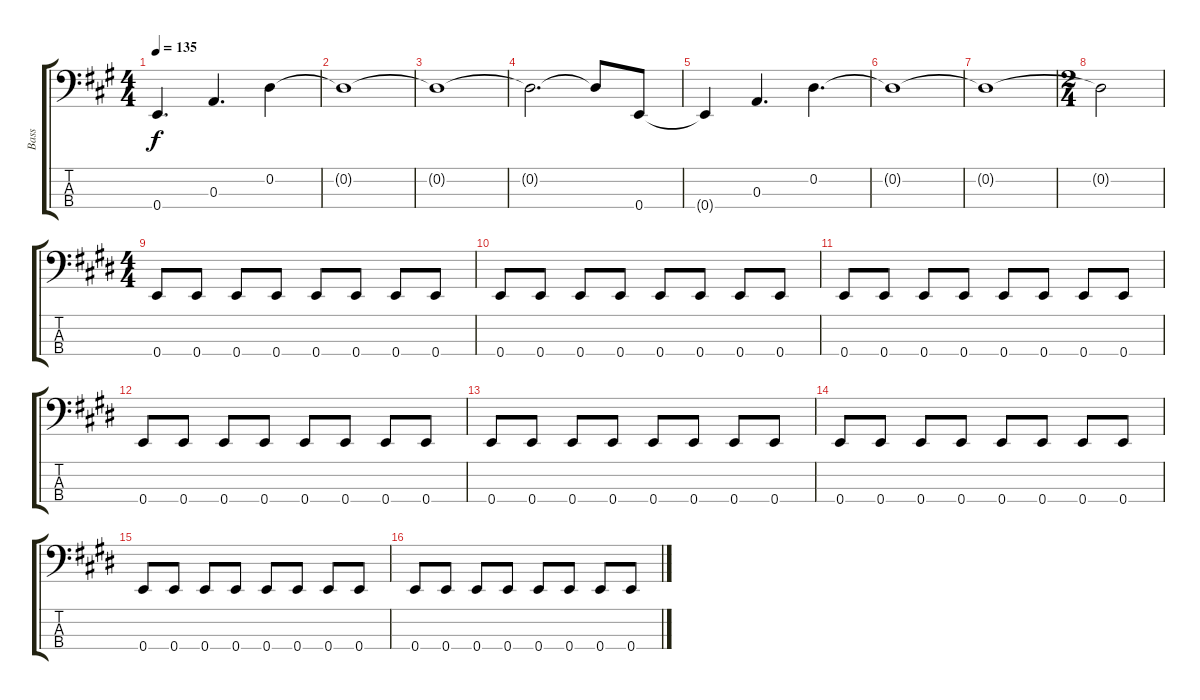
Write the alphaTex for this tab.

\track ("Bass" "Bass") {instrument electricbassfinger}
\staff {score tabs}
\tuning (G2 D2 A1 E1) {hide}
\ts (4 4)
\tempo 135
\clef f4
\ks a
0.4.4{d dy f instrument electricbassfinger} 0.3.4{d} 0.2.4 |
0.2{t}.1 |
0.2{t}.1 |
0.2{t}.2{d} 0.2{t}.8 0.4.8 |
0.4{t}.4 0.3.4{d} 0.2.4{d} |
0.2{t}.1 |
0.2{t}.1 |
\ts (2 4)
0.2{t}.2 |
\ts (4 4)
\ks e
0.4.8 0.4.8 0.4.8 0.4.8 0.4.8 0.4.8 0.4.8 0.4.8 |
0.4.8 0.4.8 0.4.8 0.4.8 0.4.8 0.4.8 0.4.8 0.4.8 |
0.4.8 0.4.8 0.4.8 0.4.8 0.4.8 0.4.8 0.4.8 0.4.8 |
0.4.8 0.4.8 0.4.8 0.4.8 0.4.8 0.4.8 0.4.8 0.4.8 |
0.4.8 0.4.8 0.4.8 0.4.8 0.4.8 0.4.8 0.4.8 0.4.8 |
0.4.8 0.4.8 0.4.8 0.4.8 0.4.8 0.4.8 0.4.8 0.4.8 |
0.4.8 0.4.8 0.4.8 0.4.8 0.4.8 0.4.8 0.4.8 0.4.8 |
0.4.8 0.4.8 0.4.8 0.4.8 0.4.8 0.4.8 0.4.8 0.4.8
